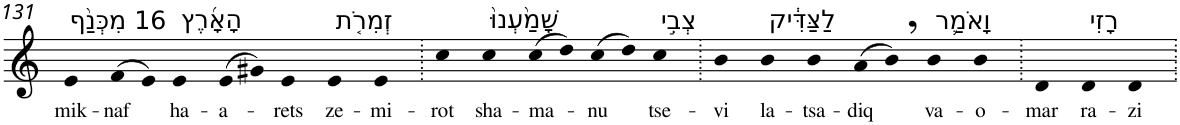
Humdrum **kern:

**kern	**text
*part1	*part1
*staff1	*staff1
*I"Piano	*
*I'Pno	*
!!LO:PB:g=z
*clefG2	*
*k[]	*
=131	=131
!LO:TX:a:t=16 מִכְּנַ֨ף	!
!	!LO:LY:b
4e	mik-
!	!LO:LY:b
(>8f	-naf
8e)	.
!LO:TX:a:t=הָאָ֜רֶץ	!
!	!LO:LY:b
4e	ha-
!	!LO:LY:b
(>8e	-a-
8g#X)	.
!	!LO:LY:b
4e	-rets
!LO:TX:a:t=זְמִרֹ֤ת	!
!	!LO:LY:b
4e	ze-
!	!LO:LY:b
4e	-mi-
=132.	=132.
!	!LO:LY:b
4cc	-rot
!LO:TX:a:t=שָׁמַ֙עְנוּ֙	!
!	!LO:LY:b
4cc	sha-
!	!LO:LY:b
(8cc	-ma-
8dd)	.
!	!LO:LY:b
(8cc	-nu
8dd)	.
!LO:TX:a:t=צְבִ֣י	!
!	!LO:LY:b
4cc	tse-
=133.	=133.
!	!LO:LY:b
4b	-vi
!LO:TX:a:t=לַצַּדִּ֔יק	!
!	!LO:LY:b
4b	la-
!	!LO:LY:b
4b	-tsa-
!	!LO:LY:b
(8a	-diq
8b,)	.
!LO:TX:a:t=וָאֹמַ֛ר	!
!	!LO:LY:b
4b	va-
!	!LO:LY:b
4b	-o-
=134.	=134.
!	!LO:LY:b
4d	-mar
!LO:TX:a:t=רָזִי	!
!	!LO:LY:b
4d	ra-
!	!LO:LY:b
4d	-zi
=.	=.
*-	*-
